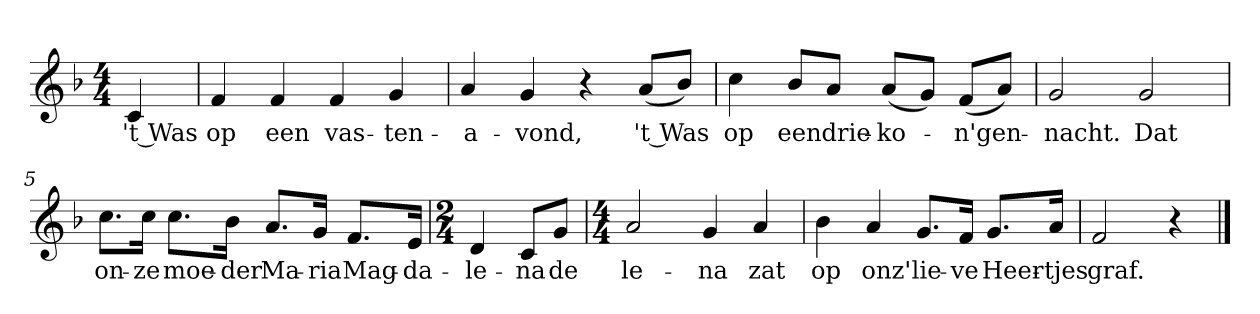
**kern	**text
*part1	*part1
*staff1	*staff1
*clefG2	*
*k[b-]	*
*F:	*
*M4/4	*
*MM120	*
=	=
4c	't Was
=1	=1
4f	op
4f	een
4f	vas-
4g	-ten-
=2	=2
4a	-a-
4g	-vond,
4r	.
(8a/L	't Was
8b-/J)	.
=3	=3
4cc	op
8b-/L	een
8a/J	drie-
(8a/L	-ko-
8g/J)	.
(8f/L	-n'gen-
8a/J)	.
=4	=4
2g	-nacht.
2g	Dat
=5	=5
8.cc\L	on-
16cc\Jk	-ze
8.cc\L	moe-
16b-\Jk	-der
8.a/L	Ma-
16g/Jk	-ria
8.f/L	Mag-
16e/Jk	-da-
=6	=6
*M2/4	*
4d	-le-
8c/L	-na
8g/J	de
=7	=7
*M4/4	*
2a	le-
4g	-na
4a	zat
=8	=8
4b-	op
4a	onz'
8.g/L	lie-
16f/Jk	-ve
8.g/L	Heer-
16a/Jk	-tjes
=9	=9
2f	graf.
4r	.
==	==
*-	*-
